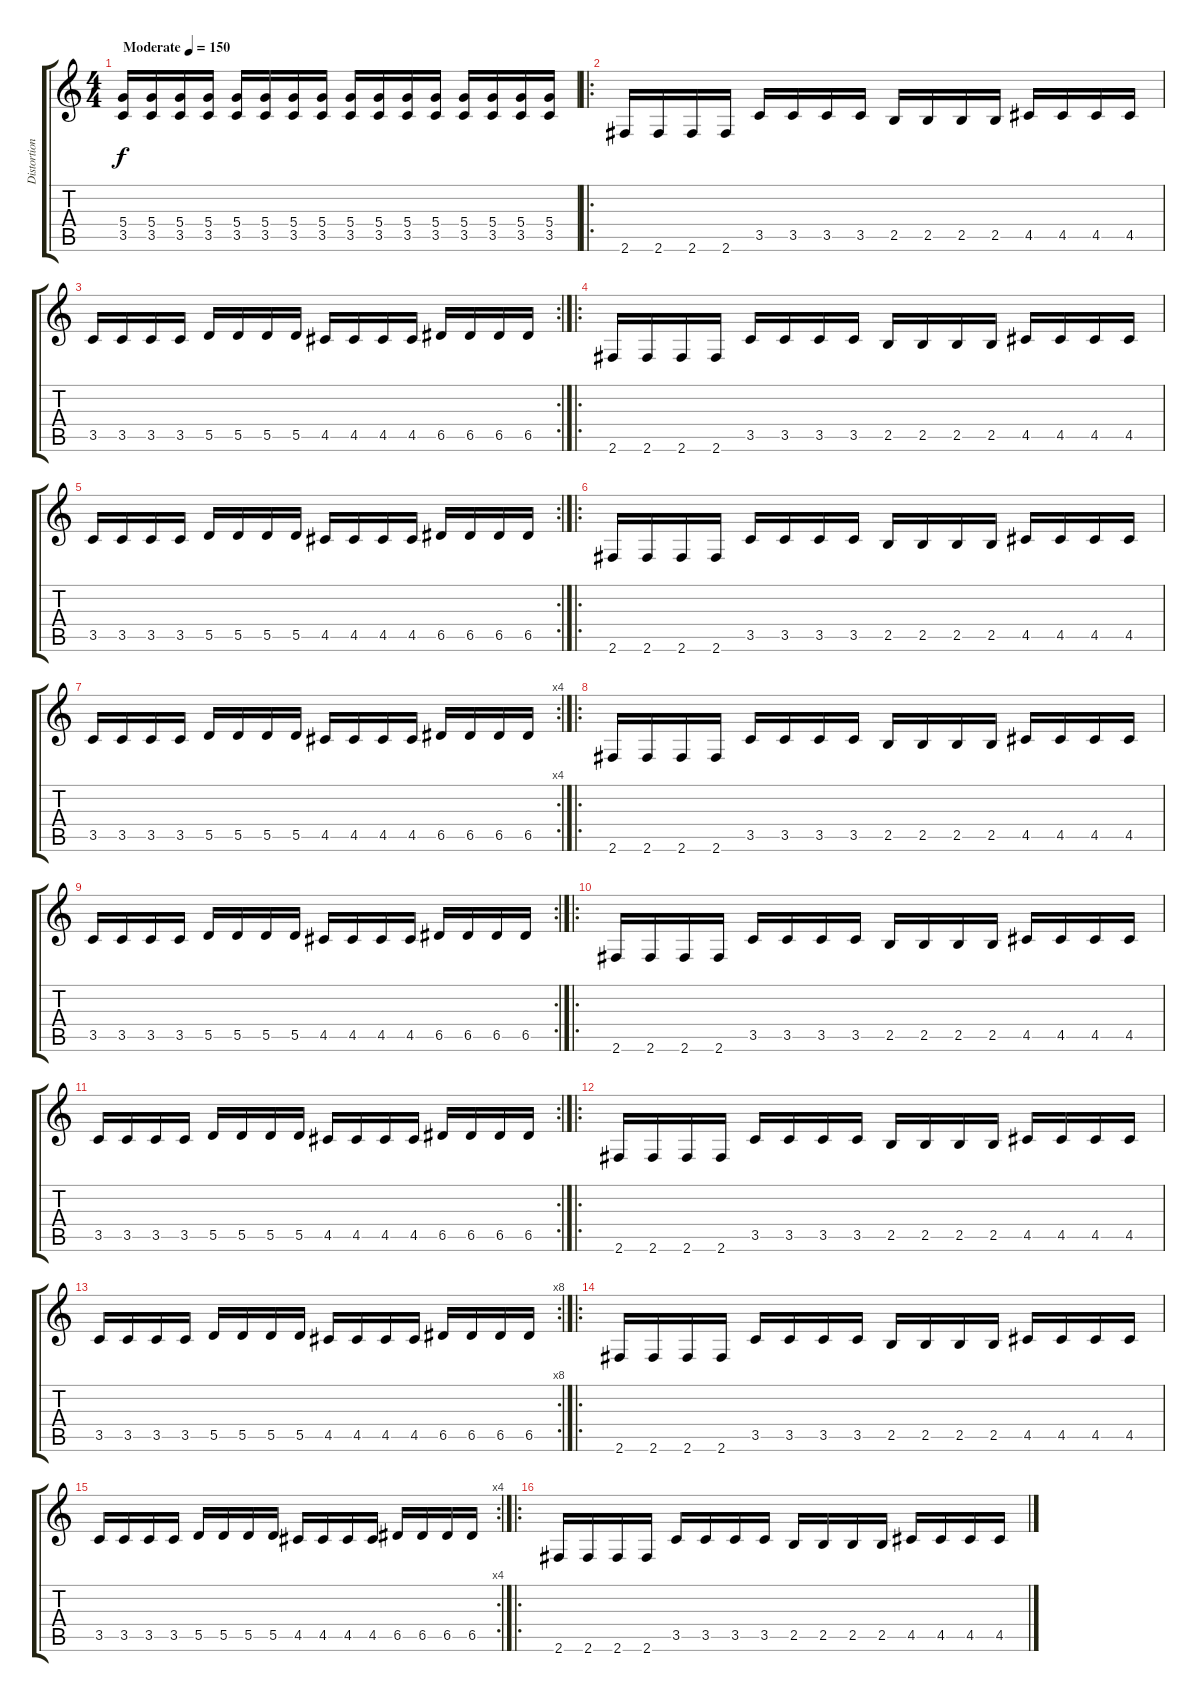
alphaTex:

\track ("Distortion Guitar 1" "Distortion") {instrument distortionguitar}
\staff {score tabs}
\tuning (E4 B3 G3 D3 A2 E2) {hide}
\ts (4 4)
\tempo (150 "Moderate")
\clef g2
\ks c
(5.4 3.5).16{dy f instrument distortionguitar} (5.4 3.5).16 (5.4 3.5).16 (5.4 3.5).16 (5.4 3.5).16 (5.4 3.5).16 (5.4 3.5).16 (5.4 3.5).16 (5.4 3.5).16 (5.4 3.5).16 (5.4 3.5).16 (5.4 3.5).16 (5.4 3.5).16 (5.4 3.5).16 (5.4 3.5).16 (5.4 3.5).16 |
\ro
2.6.16 2.6.16 2.6.16 2.6.16 3.5.16 3.5.16 3.5.16 3.5.16 2.5.16 2.5.16 2.5.16 2.5.16 4.5.16 4.5.16 4.5.16 4.5.16 |
\rc 2
3.5.16 3.5.16 3.5.16 3.5.16 5.5.16 5.5.16 5.5.16 5.5.16 4.5.16 4.5.16 4.5.16 4.5.16 6.5.16 6.5.16 6.5.16 6.5.16 |
\ro
2.6.16 2.6.16 2.6.16 2.6.16 3.5.16 3.5.16 3.5.16 3.5.16 2.5.16 2.5.16 2.5.16 2.5.16 4.5.16 4.5.16 4.5.16 4.5.16 |
\rc 2
3.5.16 3.5.16 3.5.16 3.5.16 5.5.16 5.5.16 5.5.16 5.5.16 4.5.16 4.5.16 4.5.16 4.5.16 6.5.16 6.5.16 6.5.16 6.5.16 |
\ro
2.6.16 2.6.16 2.6.16 2.6.16 3.5.16 3.5.16 3.5.16 3.5.16 2.5.16 2.5.16 2.5.16 2.5.16 4.5.16 4.5.16 4.5.16 4.5.16 |
\rc 4
3.5.16 3.5.16 3.5.16 3.5.16 5.5.16 5.5.16 5.5.16 5.5.16 4.5.16 4.5.16 4.5.16 4.5.16 6.5.16 6.5.16 6.5.16 6.5.16 |
\ro
2.6.16 2.6.16 2.6.16 2.6.16 3.5.16 3.5.16 3.5.16 3.5.16 2.5.16 2.5.16 2.5.16 2.5.16 4.5.16 4.5.16 4.5.16 4.5.16 |
\rc 2
3.5.16 3.5.16 3.5.16 3.5.16 5.5.16 5.5.16 5.5.16 5.5.16 4.5.16 4.5.16 4.5.16 4.5.16 6.5.16 6.5.16 6.5.16 6.5.16 |
\ro
2.6.16 2.6.16 2.6.16 2.6.16 3.5.16 3.5.16 3.5.16 3.5.16 2.5.16 2.5.16 2.5.16 2.5.16 4.5.16 4.5.16 4.5.16 4.5.16 |
\rc 2
3.5.16 3.5.16 3.5.16 3.5.16 5.5.16 5.5.16 5.5.16 5.5.16 4.5.16 4.5.16 4.5.16 4.5.16 6.5.16 6.5.16 6.5.16 6.5.16 |
\ro
2.6.16 2.6.16 2.6.16 2.6.16 3.5.16 3.5.16 3.5.16 3.5.16 2.5.16 2.5.16 2.5.16 2.5.16 4.5.16 4.5.16 4.5.16 4.5.16 |
\rc 8
3.5.16 3.5.16 3.5.16 3.5.16 5.5.16 5.5.16 5.5.16 5.5.16 4.5.16 4.5.16 4.5.16 4.5.16 6.5.16 6.5.16 6.5.16 6.5.16 |
\ro
2.6.16 2.6.16 2.6.16 2.6.16 3.5.16 3.5.16 3.5.16 3.5.16 2.5.16 2.5.16 2.5.16 2.5.16 4.5.16 4.5.16 4.5.16 4.5.16 |
\rc 4
3.5.16 3.5.16 3.5.16 3.5.16 5.5.16 5.5.16 5.5.16 5.5.16 4.5.16 4.5.16 4.5.16 4.5.16 6.5.16 6.5.16 6.5.16 6.5.16 |
\ro
2.6.16 2.6.16 2.6.16 2.6.16 3.5.16 3.5.16 3.5.16 3.5.16 2.5.16 2.5.16 2.5.16 2.5.16 4.5.16 4.5.16 4.5.16 4.5.16
